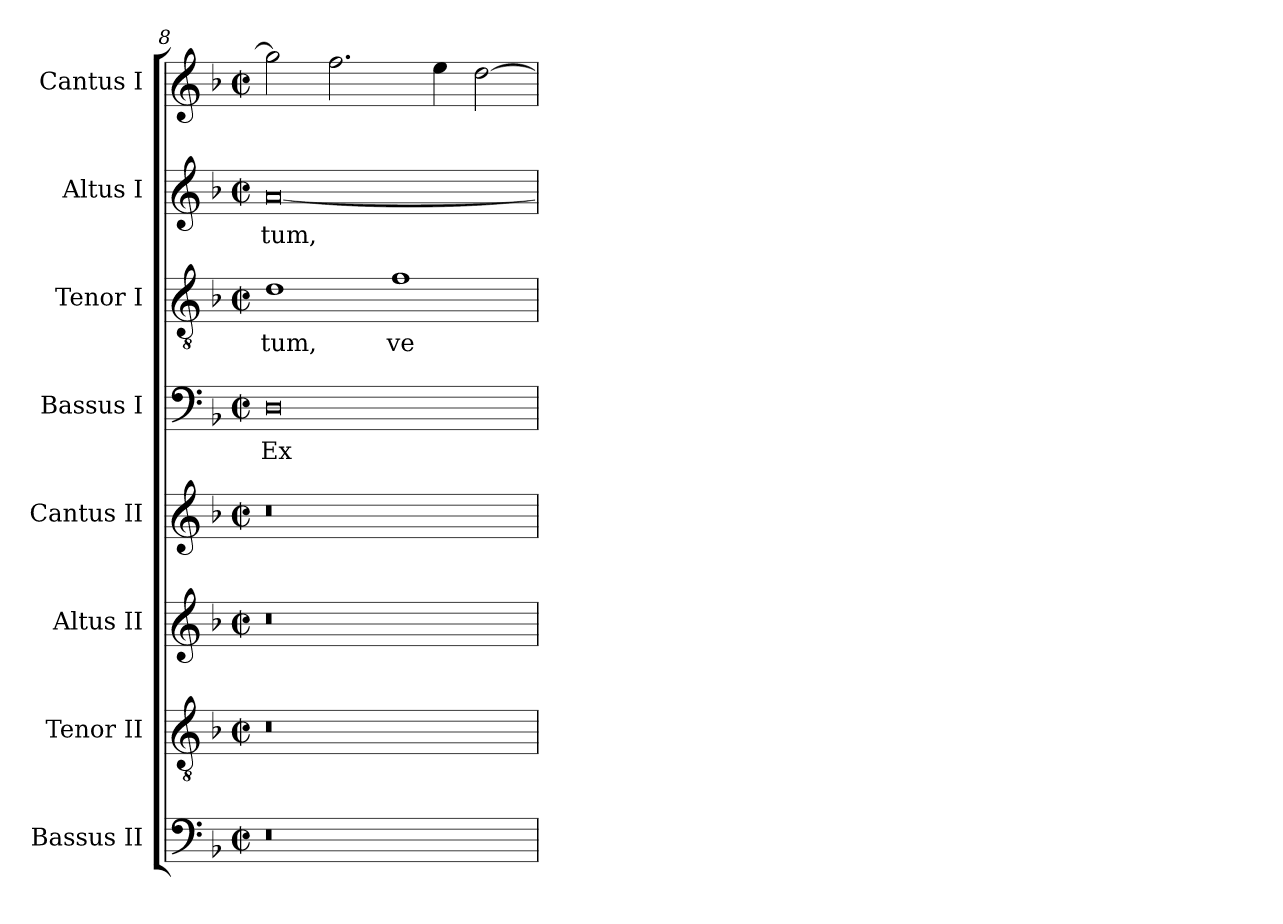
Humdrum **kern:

**kern	**kern	**kern	**kern	**kern	**text	**kern	**text	**kern	**text	**kern
*part8	*part7	*part6	*part5	*part4	*part4	*part3	*part3	*part2	*part2	*part1
*staff8	*staff7	*staff6	*staff5	*staff4	*staff4	*staff3	*staff3	*staff2	*staff2	*staff1
*I"Bassus II	*I"Tenor II	*I"Altus II	*I"Cantus II	*I"Bassus I	*	*I"Tenor I	*	*I"Altus I	*	*I"Cantus I
*clefF4	*clefGv2	*clefG2	*clefG2	*clefF4	*	*clefGv2	*	*clefG2	*	*clefG2
*k[b-]	*k[b-]	*k[b-]	*k[b-]	*k[b-]	*	*k[b-]	*	*k[b-]	*	*k[b-]
*F:	*F:	*F:	*F:	*F:	*	*F:	*	*F:	*	*F:
*M2/2	*M2/2	*M2/2	*M2/2	*M2/2	*	*M2/2	*	*M2/2	*	*M2/2
*met(c|)	*met(c|)	*met(c|)	*met(c|)	*met(c|)	*	*met(c|)	*	*met(c|)	*	*met(c|)
=8	=8	=8	=8	=8	=8	=8	=8	=8	=8	=8
!	!	!	!	!	!LO:LY:b:cj	!	!LO:LY:b:cj	!	!LO:LY:b	!
0r	0r	0r	0r	0D	Ex-	1d	-tum,	[<0a	tum,	2gg\]
.	.	.	.	.	.	.	.	.	.	2.ff\
!	!	!	!	!	!	!	!LO:LY:b:cj	!	!	!
.	.	.	.	.	.	1f	ve-	.	.	.
.	.	.	.	.	.	.	.	.	.	4ee\
.	.	.	.	.	.	.	.	.	.	[>2dd\
=	=	=	=	=	=	=	=	=	=	=
*-	*-	*-	*-	*-	*-	*-	*-	*-	*-	*-
